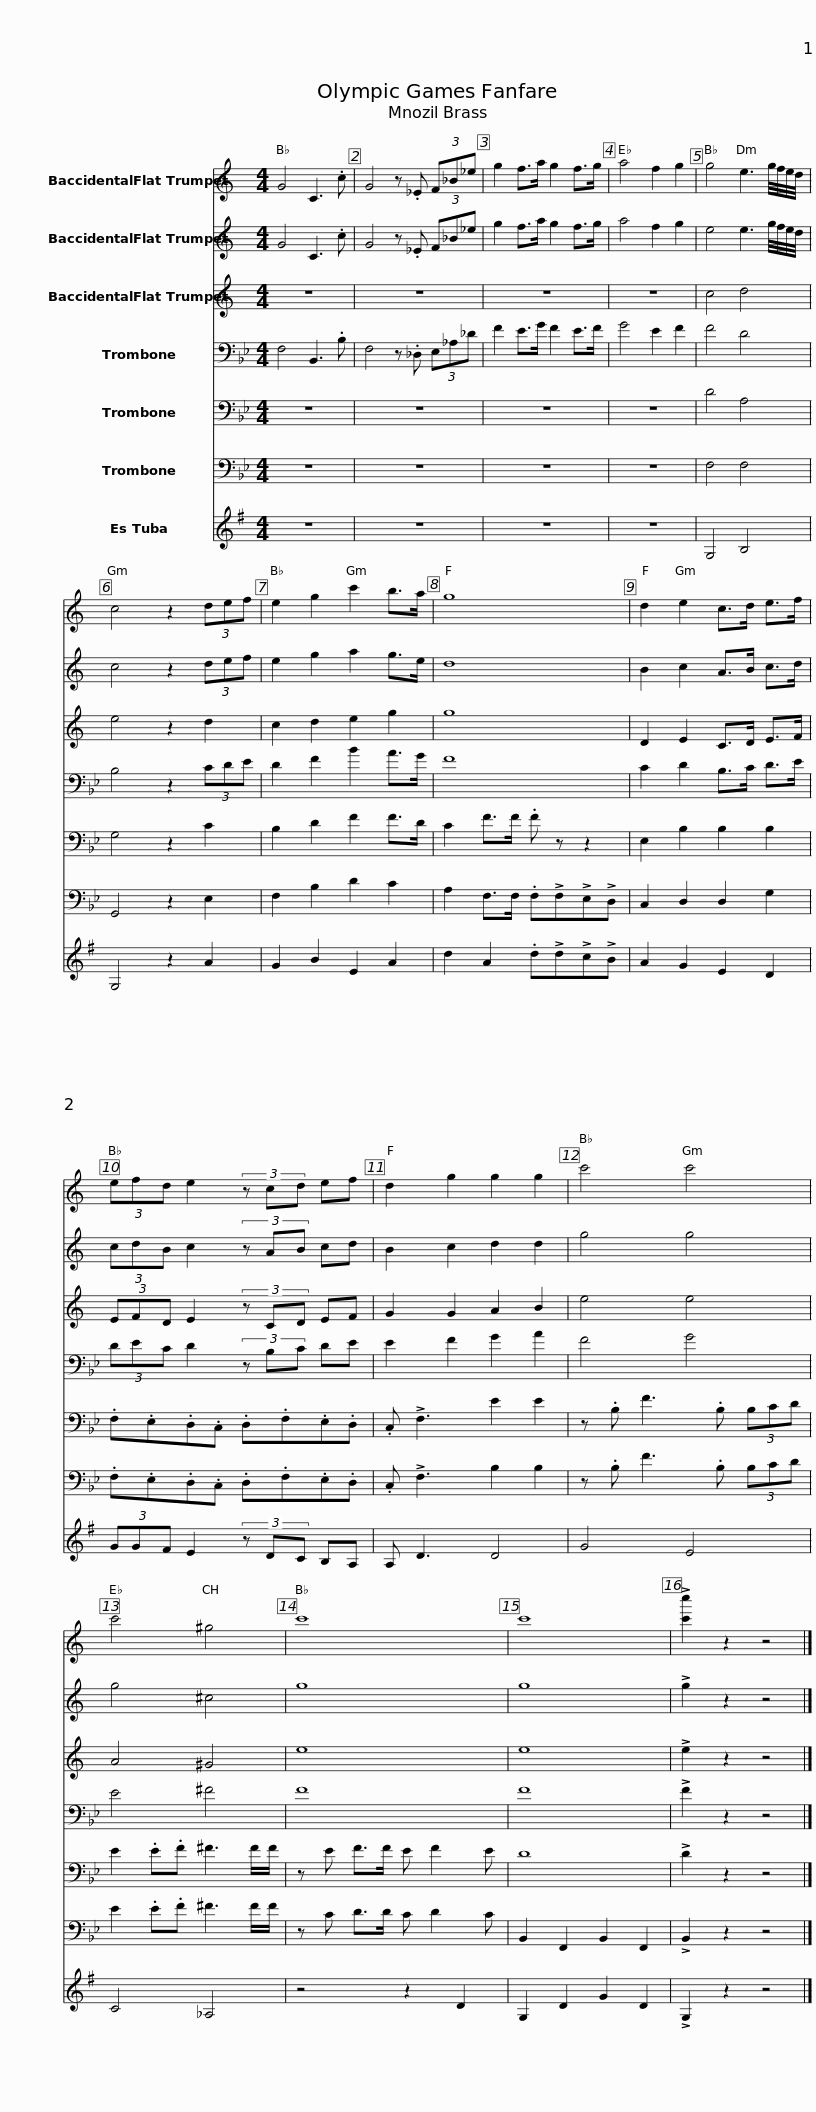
X:1
%%score 1 2 3 4 5 6 7
L:1/8
M:4/4
I:linebreak $
K:Bb
V:1 treble transpose=-2
V:2 treble transpose=-2
V:3 treble transpose=-2
V:4 bass
V:5 bass
V:6 bass
V:7 treble transpose=-21
V:1
[K:C] G4 C3 .c | G4 z ._E (3F_B_e | g2 f>a g2 f>g | a4 f2 g2 | g4 e3 g/4f/4e/4d/4 |$ %5
 c4 z2 (3def | e2 g2 c'2 b>a | g8 | d2 e2 c>d e>f |$ (3efd e2 (3z cd ef | %10
 d2 g2 g2 g2 | c'4 c'4 | c'4 ^g4 |$ c'8 | c'8 | %15
 !>![c'c'']2 z2 z4 |] %16
V:2
[K:C] G4 C3 .c | G4 z ._E (3F_B_e | g2 f>a g2 f>g | a4 f2 g2 | e4 e3 g/4f/4e/4d/4 |$ %5
 c4 z2 (3def | e2 g2 a2 g>e | d8 | B2 c2 A>B c>d |$ (3cdB c2 (3z AB cd | %10
 B2 c2 d2 d2 | g4 g4 | g4 ^c4 |$ g8 | g8 | %15
 !>!g2 z2 z4 |] %16
V:3
[K:C] z8 | z8 | z8 | z8 | c4 d4 |$ %5
 e4 z2 d2 | c2 d2 e2 g2 | g8 | D2 E2 C>D E>F |$ (3EFD E2 (3z CD EF | %10
 G2 G2 A2 B2 | e4 e4 | A4 ^G4 |$ e8 | e8 | %15
 !>!e2 z2 z4 |] %16
V:4
 F,4 B,,3 .B, | F,4 z ._D, (3E,_A,_D | F2 E>G F2 E>F | G4 E2 F2 | F4 D4 |$ %5
 B,4 z2 (3CDE | D2 F2 B2 A>G | F8 | C2 D2 B,>C D>E |$ (3DEC D2 (3z B,C DE | %10
 E2 F2 G2 A2 | F4 G4 | E4 ^F4 |$ F8 | F8 | %15
 !>!F2 z2 z4 |] %16
V:5
 z8 | z8 | z8 | z8 | D4 A,4 |$ %5
 G,4 z2 C2 | B,2 D2 F2 F>D | C2 F>F .F z z2 | E,2 B,2 B,2 B,2 |$ .F,.E,.D,.C, .D,.F,.E,.D, | %10
 .C, !>!F,3 E2 E2 | z .B, F3 .B, (3B,CD | E2 .E.F ^F3 F/F/ |$ z E F>F E F2 E | D8 | %15
 !>!D2 z2 z4 |] %16
V:6
 z8 | z8 | z8 | z8 | F,4 F,4 |$ %5
 G,,4 z2 E,2 | F,2 B,2 D2 C2 | A,2 F,>F, .F,!>!F,!>!E,!>!D, | C,2 D,2 D,2 G,2 |$ .F,.E,.D,.C, .D,.F,.E,.D, | %10
 .C, !>!F,3 B,2 B,2 | z .B, F3 .B, (3B,CD | E2 .E.F ^F3 F/F/ |$ z C D>D C D2 C | B,,2 F,,2 B,,2 F,,2 | %15
 !>!B,,2 z2 z4 |] %16
V:7
[K:G] z8 | z8 | z8 | z8 | G,4 B,4 |$ %5
 G,4 z2 A2 | G2 B2 E2 A2 | d2 A2 .d!>!d!>!c!>!B | A2 G2 E2 D2 |$ (3GGF E2 (3z DC B,A, | %10
 A, D3 D4 | G4 E4 | C4 _A,4 |$ z4 z2 D2 | G,2 D2 G2 D2 | %15
 !>!G,2 z2 z4 |] %16
